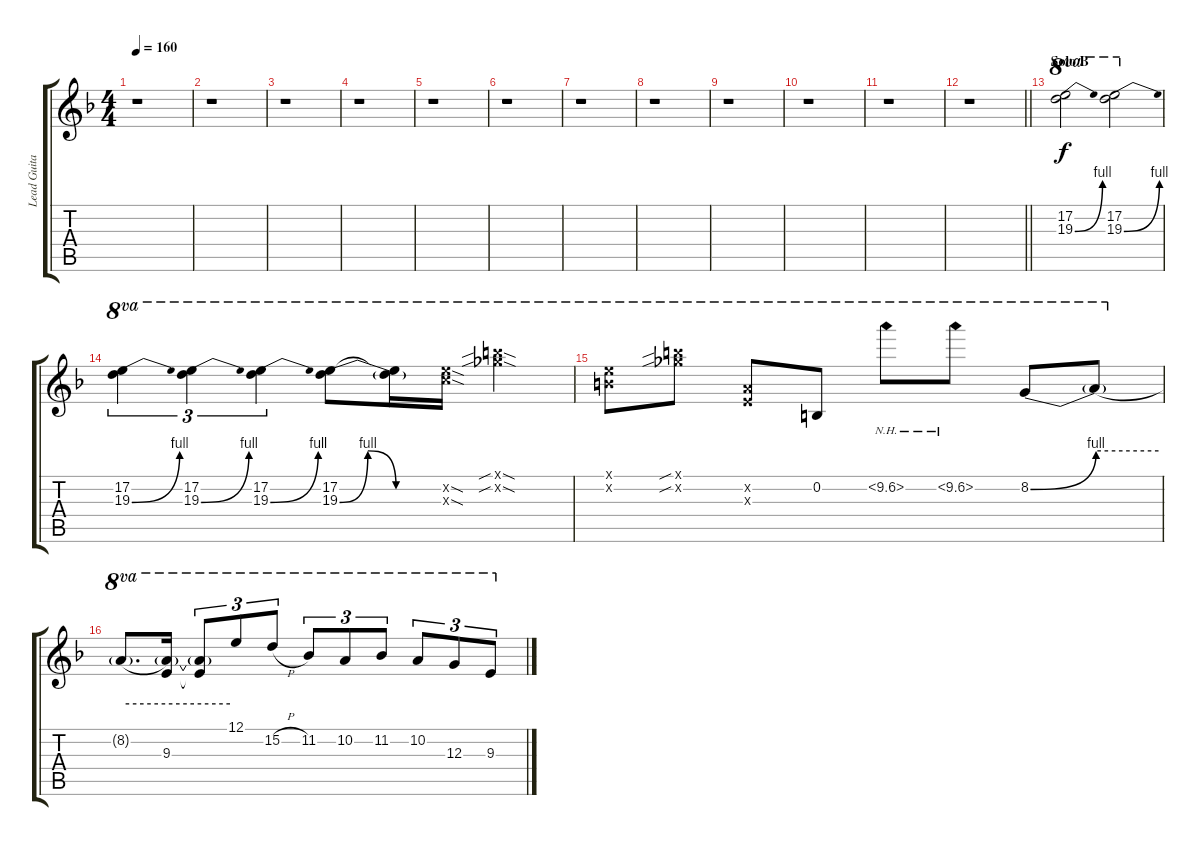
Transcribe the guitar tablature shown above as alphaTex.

\track ("Lead Guitar 2" "Lead Guita") {instrument overdrivenguitar}
\staff {score tabs}
\tuning (E4 B3 G3 D3 A2 E2) {hide}
\ts (4 4)
\tempo 160
\clef g2
\ks f
r.1{dy f} |
r.1 |
r.1 |
r.1 |
r.1 |
r.1 |
r.1 |
r.1 |
r.1 |
r.1 |
r.1 |
\barLineRight lightlight
r.1 |
\section ("" "Solo B")
(17.2 19.3{be (bend 0 0 60 4)}).2{ot 8va} (17.2 19.3{be (bend 0 0 60 4)}).2{ot 8va} |
(17.2 19.3{be (bend 0 0 60 4)}).4{tu (3 2) ot 8va} (17.2 19.3{be (bend 0 0 60 4)}).4{tu (3 2) ot 8va} (17.2 19.3{be (bend 0 0 60 4)}).4{tu (3 2) ot 8va} (17.2 19.3{be (bendrelease 0 0 30 4 30 4 60 0)}).8{ot 8va} (17.2{t} 19.3{be (hold 0 0 60 0) t}).16{ot 8va} (17.2{sod x} 17.3{sod x}).16{ot 8va} (19.1{sib sod x} 19.2{sib sod x}).4{ot 8va} |
(12.1{x} 12.2{x}).8{ot 8va} (19.1{sib x} 19.2{sib x}).8{ot 8va} (10.2{x} 9.3{x}).8{ot 8va} 0.2.8{ot 8va} 10.2{nh}.8{ot 8va} 10.2{nh}.8{ot 8va} 8.2{be (bend 0 0 60 4)}.8{ot 8va} 8.2{be (hold 0 4 60 4) t}.8{ot 8va} |
8.2{be (hold 0 4 60 4) t}.8{d ot 8va} (8.2{t} 9.3).16{ot 8va} (8.2{t} 9.3{t}).8{tu (3 2) ot 8va} 12.1.8{tu (3 2) ot 8va} 15.2{h}.8{tu (3 2) ot 8va} 11.2.8{tu (3 2) ot 8va} 10.2.8{tu (3 2) ot 8va} 11.2.8{tu (3 2) ot 8va} 10.2.8{tu (3 2) ot 8va} 12.3.8{tu (3 2) ot 8va} 9.3.8{tu (3 2) ot 8va}
